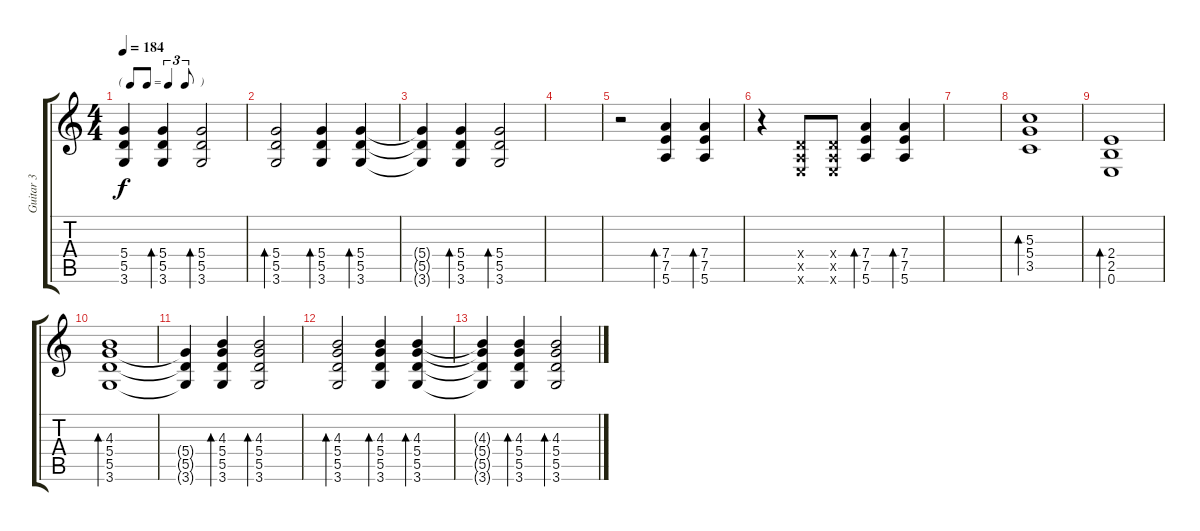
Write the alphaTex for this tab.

\track ("Guitar 3" "Guitar 3") {instrument acousticguitarsteel}
\staff {score tabs}
\tuning (E4 B3 G3 D3 A2 E2) {hide}
\ts (4 4)
\tf triplet8th
\tempo 184
\clef g2
\ks c
(5.4{t} 5.5{t} 3.6{t}).4{dy f} (5.4 5.5 3.6).4{bd 120} (5.4 5.5 3.6).2{bd 120} |
(5.4 5.5 3.6).2{bd 120} (5.4 5.5 3.6).4{bd 120} (5.4 5.5 3.6).4{bd 120} |
(5.4{t} 5.5{t} 3.6{t}).4 (5.4 5.5 3.6).4{bd 120} (5.4 5.5 3.6).2{bd 120} |
|
r.2 (7.4 7.5 5.6).4{bd 60} (7.4 7.5 5.6).4{bd 60} |
r.4 (0.4{x} 0.5{x} 0.6{x}).8 (0.4{x} 0.5{x} 0.6{x}).8 (7.4 7.5 5.6).4{bd 60} (7.4 7.5 5.6).4{bd 60} |
|
(5.3 5.4 3.5).1{bd 120} |
(2.4 2.5 0.6).1{bd 120} |
(4.3 5.4 5.5 3.6).1{bd 120} |
(5.4{t} 5.5{t} 3.6{t}).4 (4.3 5.4 5.5 3.6).4{bd 120} (4.3 5.4 5.5 3.6).2{bd 120} |
(4.3 5.4 5.5 3.6).2{bd 120} (4.3 5.4 5.5 3.6).4{bd 120} (4.3 5.4 5.5 3.6).4{bd 120} |
(4.3{t} 5.4{t} 5.5{t} 3.6{t}).4 (4.3 5.4 5.5 3.6).4{bd 120} (4.3 5.4 5.5 3.6).2{bd 120}
